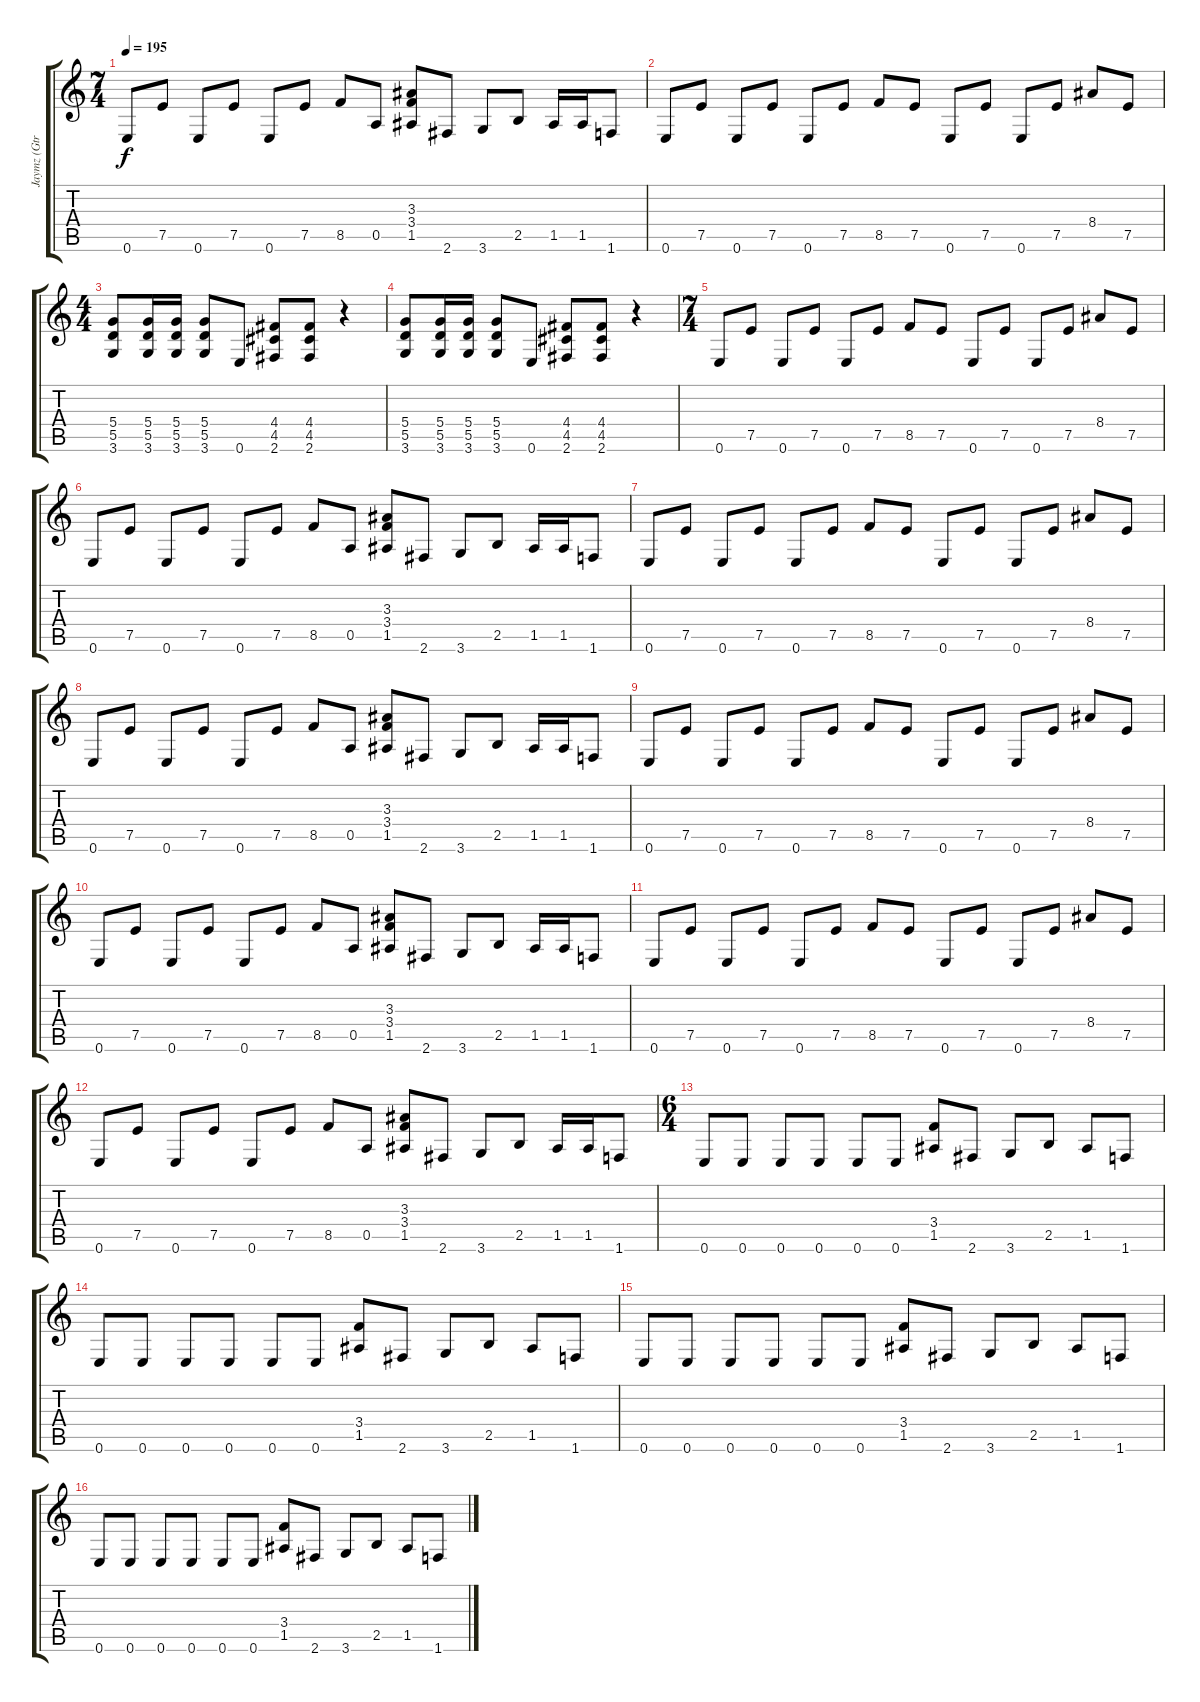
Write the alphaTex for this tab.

\track ("Jaymz (Gtr 1)" "Jaymz (Gtr") {instrument distortionguitar}
\staff {score tabs}
\tuning (E4 B3 G3 D3 A2 E2) {hide}
\ts (7 4)
\tempo 195
\clef g2
\ks c
0.6.8{dy f} 7.5.8 0.6.8 7.5.8 0.6.8 7.5.8 8.5.8 0.5.8 (3.3 3.4 1.5).8 2.6.8 3.6.8 2.5.8 1.5.16 1.5.16 1.6.8 |
0.6.8 7.5.8 0.6.8 7.5.8 0.6.8 7.5.8 8.5.8 7.5.8 0.6.8 7.5.8 0.6.8 7.5.8 8.4.8 7.5.8 |
\ts (4 4)
(5.4 5.5 3.6).8 (5.4 5.5 3.6).16 (5.4 5.5 3.6).16 (5.4 5.5 3.6).8 0.6.8 (4.4 4.5 2.6).8 (4.4 4.5 2.6).8 r.4 |
(5.4 5.5 3.6).8 (5.4 5.5 3.6).16 (5.4 5.5 3.6).16 (5.4 5.5 3.6).8 0.6.8 (4.4 4.5 2.6).8 (4.4 4.5 2.6).8 r.4 |
\ts (7 4)
0.6.8 7.5.8 0.6.8 7.5.8 0.6.8 7.5.8 8.5.8 7.5.8 0.6.8 7.5.8 0.6.8 7.5.8 8.4.8 7.5.8 |
0.6.8 7.5.8 0.6.8 7.5.8 0.6.8 7.5.8 8.5.8 0.5.8 (3.3 3.4 1.5).8 2.6.8 3.6.8 2.5.8 1.5.16 1.5.16 1.6.8 |
0.6.8 7.5.8 0.6.8 7.5.8 0.6.8 7.5.8 8.5.8 7.5.8 0.6.8 7.5.8 0.6.8 7.5.8 8.4.8 7.5.8 |
0.6.8 7.5.8 0.6.8 7.5.8 0.6.8 7.5.8 8.5.8 0.5.8 (3.3 3.4 1.5).8 2.6.8 3.6.8 2.5.8 1.5.16 1.5.16 1.6.8 |
0.6.8 7.5.8 0.6.8 7.5.8 0.6.8 7.5.8 8.5.8 7.5.8 0.6.8 7.5.8 0.6.8 7.5.8 8.4.8 7.5.8 |
0.6.8 7.5.8 0.6.8 7.5.8 0.6.8 7.5.8 8.5.8 0.5.8 (3.3 3.4 1.5).8 2.6.8 3.6.8 2.5.8 1.5.16 1.5.16 1.6.8 |
0.6.8 7.5.8 0.6.8 7.5.8 0.6.8 7.5.8 8.5.8 7.5.8 0.6.8 7.5.8 0.6.8 7.5.8 8.4.8 7.5.8 |
0.6.8 7.5.8 0.6.8 7.5.8 0.6.8 7.5.8 8.5.8 0.5.8 (3.3 3.4 1.5).8 2.6.8 3.6.8 2.5.8 1.5.16 1.5.16 1.6.8 |
\ts (6 4)
0.6.8 0.6.8 0.6.8 0.6.8 0.6.8 0.6.8 (3.4 1.5).8 2.6.8 3.6.8 2.5.8 1.5.8 1.6.8 |
0.6.8 0.6.8 0.6.8 0.6.8 0.6.8 0.6.8 (3.4 1.5).8 2.6.8 3.6.8 2.5.8 1.5.8 1.6.8 |
0.6.8 0.6.8 0.6.8 0.6.8 0.6.8 0.6.8 (3.4 1.5).8 2.6.8 3.6.8 2.5.8 1.5.8 1.6.8 |
0.6.8 0.6.8 0.6.8 0.6.8 0.6.8 0.6.8 (3.4 1.5).8 2.6.8 3.6.8 2.5.8 1.5.8 1.6.8
